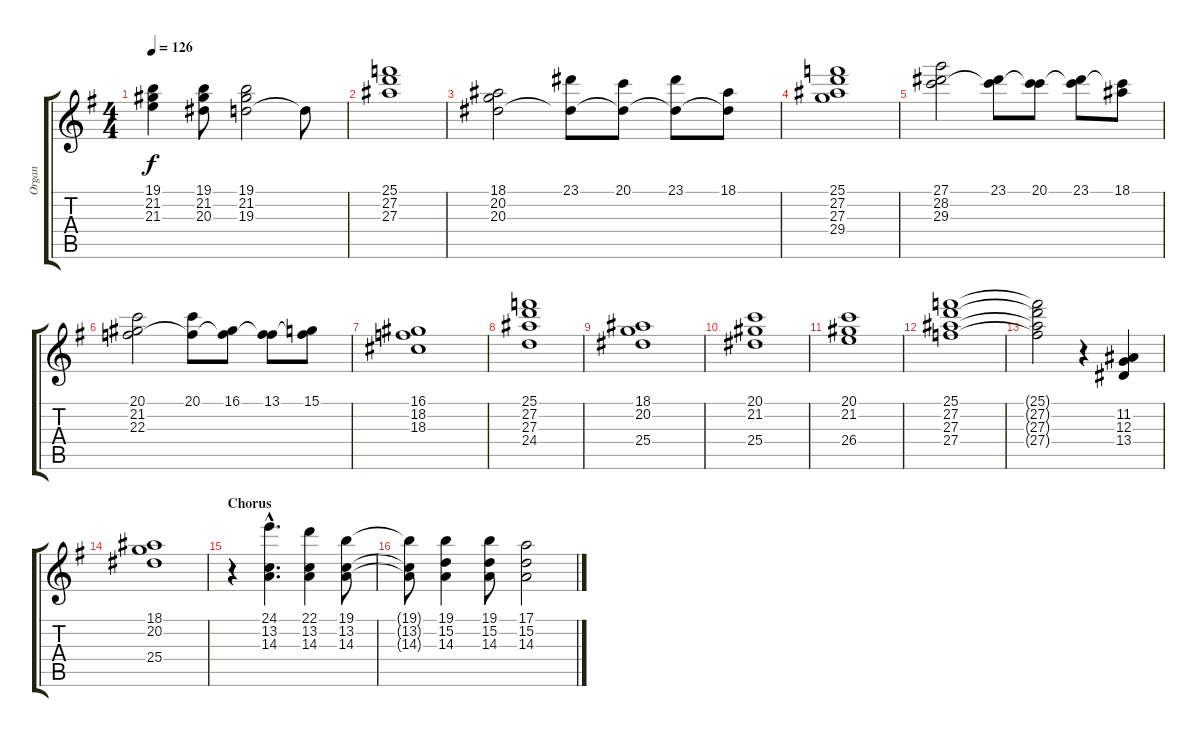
\track ("Organ" "Organ") {instrument churchorgan}
\staff {score tabs}
\tuning (E4 B3 G3 D3 A2 E2) {hide}
\ts (4 4)
\tempo 126
\clef g2
\ks g
(19.1 21.2 21.3).4{dy f} (19.1 21.2 20.3).8 (19.1 21.2 19.3).2 19.3{t}.8 |
(25.1 27.2 27.3).1 |
(18.1 20.2 20.3).2 (23.1 20.3{t}).8 (20.1 20.3{t}).8 (23.1 20.3{t}).8 (18.1 20.3{t}).8 |
(25.1 27.2 27.3 29.4).1 |
(27.1 28.2 29.3).2 (23.1 29.3{t}).8 (20.1 29.3{t}).8 (23.1 29.3{t}).8 (18.1 29.3{t}).8 |
(20.1 21.2 22.3).2 (20.1 22.3{t}).8 (16.1 22.3{t}).8 (13.1 22.3{t}).8 (15.1 22.3{t}).8 |
(16.1 18.2 18.3).1 |
(25.1 27.2 27.3 24.4).1 |
(18.1 20.2 25.4).1 |
(20.1 21.2 25.4).1 |
(20.1 21.2 26.4).1 |
(25.1 27.2 27.3 27.4).1 |
(25.1{t} 27.2{t} 27.3{t} 27.4{t}).2 r.4 (11.2 12.3 13.4).4 |
(18.1 20.2 25.4).1 |
\section ("" "Chorus")
r.4 (24.1{hac} 13.2{hac} 14.3{hac}).4{d} (22.1 13.2 14.3).4 (19.1 13.2 14.3).8 |
(19.1{t} 13.2{t} 14.3{t}).8 (19.1 15.2 14.3).4 (19.1 15.2 14.3).8 (17.1 15.2 14.3).2
